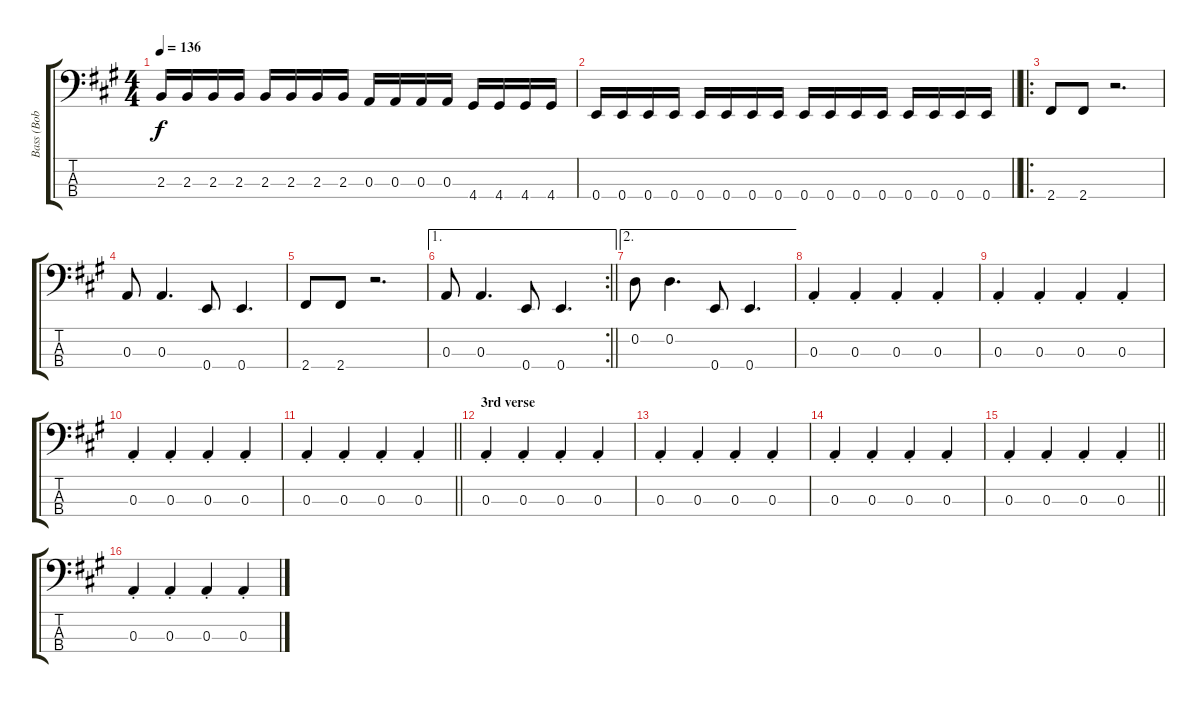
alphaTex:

\track ("Bass (Bob Daisley)" "Bass (Bob ") {instrument electricbassfinger}
\staff {score tabs}
\tuning (G2 D2 A1 E1) {hide}
\ts (4 4)
\tempo 136
\clef f4
\ks a
2.3.16{dy f} 2.3.16 2.3.16 2.3.16 2.3.16 2.3.16 2.3.16 2.3.16 0.3.16 0.3.16 0.3.16 0.3.16 4.4.16 4.4.16 4.4.16 4.4.16 |
\barLineRight lightlight
0.4.16 0.4.16 0.4.16 0.4.16 0.4.16 0.4.16 0.4.16 0.4.16 0.4.16 0.4.16 0.4.16 0.4.16 0.4.16 0.4.16 0.4.16 0.4.16 |
\ro
2.4.8 2.4.8 r.2{d} |
0.3.8 0.3.4{d} 0.4.8 0.4.4{d} |
2.4.8 2.4.8 r.2{d} |
\ae 1
\rc 2
\barLineRight lightlight
0.3.8 0.3.4{d} 0.4.8 0.4.4{d} |
\ae 2
0.2.8 0.2.4{d} 0.4.8 0.4.4{d} |
0.3{st}.4 0.3{st}.4 0.3{st}.4 0.3{st}.4 |
0.3{st}.4 0.3{st}.4 0.3{st}.4 0.3{st}.4 |
0.3{st}.4 0.3{st}.4 0.3{st}.4 0.3{st}.4 |
\barLineRight lightlight
0.3{st}.4 0.3{st}.4 0.3{st}.4 0.3{st}.4 |
\section ("" "3rd verse")
0.3{st}.4 0.3{st}.4 0.3{st}.4 0.3{st}.4 |
0.3{st}.4 0.3{st}.4 0.3{st}.4 0.3{st}.4 |
0.3{st}.4 0.3{st}.4 0.3{st}.4 0.3{st}.4 |
\barLineRight lightlight
0.3{st}.4 0.3{st}.4 0.3{st}.4 0.3{st}.4 |
0.3{st}.4 0.3{st}.4 0.3{st}.4 0.3{st}.4
